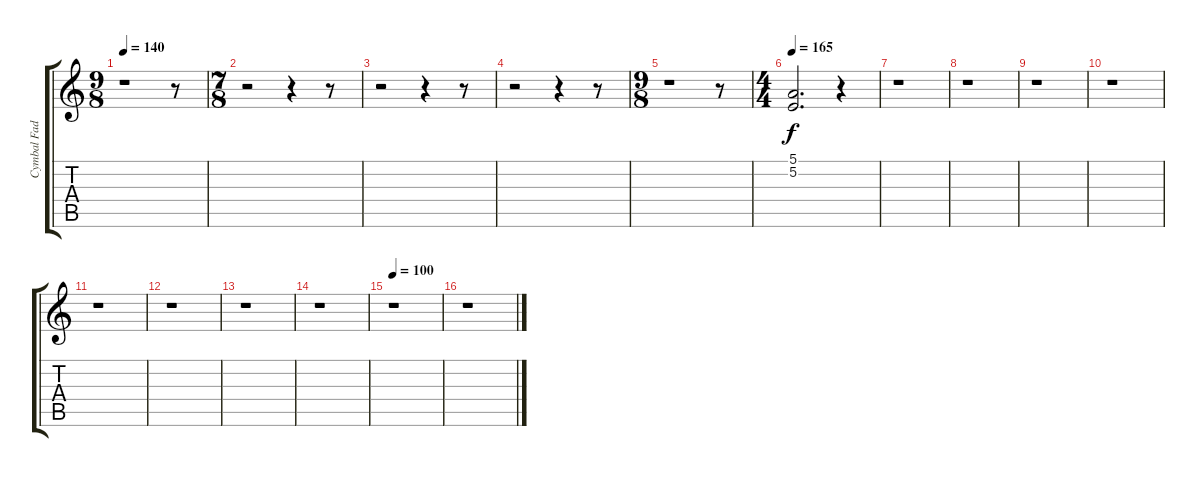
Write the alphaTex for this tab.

\track ("Cymbal Fade" "Cymbal Fad") {instrument reversecymbal}
\staff {score tabs}
\tuning (E4 B3 G3 D3 A2 E2) {hide}
\ts (9 8)
\tempo 140
\clef g2
\ks c
r.1{dy f} r.8 |
\ts (7 8)
r.2 r.4 r.8 |
r.2 r.4 r.8 |
r.2 r.4 r.8 |
\ts (9 8)
r.1 r.8 |
\ts (4 4)
\tempo 165
(5.1 5.2).2{d} r.4 |
r.1 |
r.1 |
r.1 |
r.1 |
r.1 |
r.1 |
r.1 |
r.1 |
\tempo 100
r.1 |
r.1
